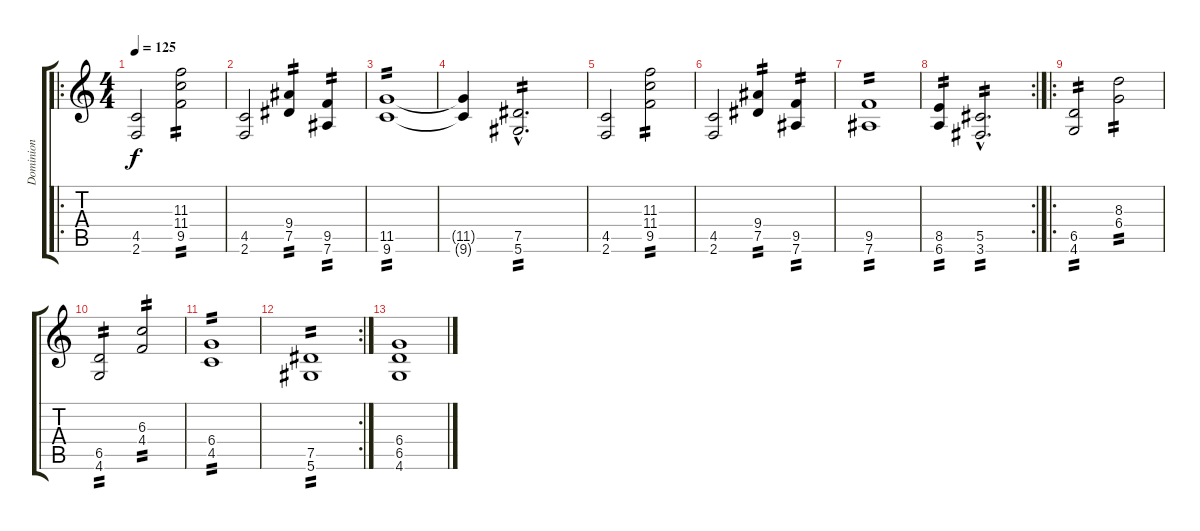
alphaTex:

\track ("Dominion" "Dominion") {instrument distortionguitar}
\staff {score tabs}
\tuning (Eb4 Bb3 Gb3 Db3 Ab2 Eb2) {hide}
\ro
\ts (4 4)
\tempo 125
\clef g2
\ks c
(4.5 2.6).2{dy f} (11.3 11.4 9.5).2{tp 2} |
(4.5 2.6).2 (9.4 7.5).4{tp 2} (9.5 7.6).4{tp 2} |
(11.5 9.6).1{tp 2} |
(11.5{t} 9.6{t}).4 (7.5{hac} 5.6{hac}).2{d tp 2} |
(4.5 2.6).2 (11.3 11.4 9.5).2{tp 2} |
(4.5 2.6).2 (9.4 7.5).4{tp 2} (9.5 7.6).4{tp 2} |
(9.5 7.6).1{tp 2} |
\rc 2
(8.5 6.6).4{tp 2} (5.5{hac} 3.6{hac}).2{d tp 2} |
\ro
(6.5 4.6).2{tp 2} (8.3 6.4).2{tp 2} |
(6.5 4.6).2{tp 2} (6.3 4.4).2{tp 2} |
(6.4 4.5).1{tp 2} |
\rc 2
(7.5 5.6).1{tp 2} |
(6.4 6.5 4.6).1
